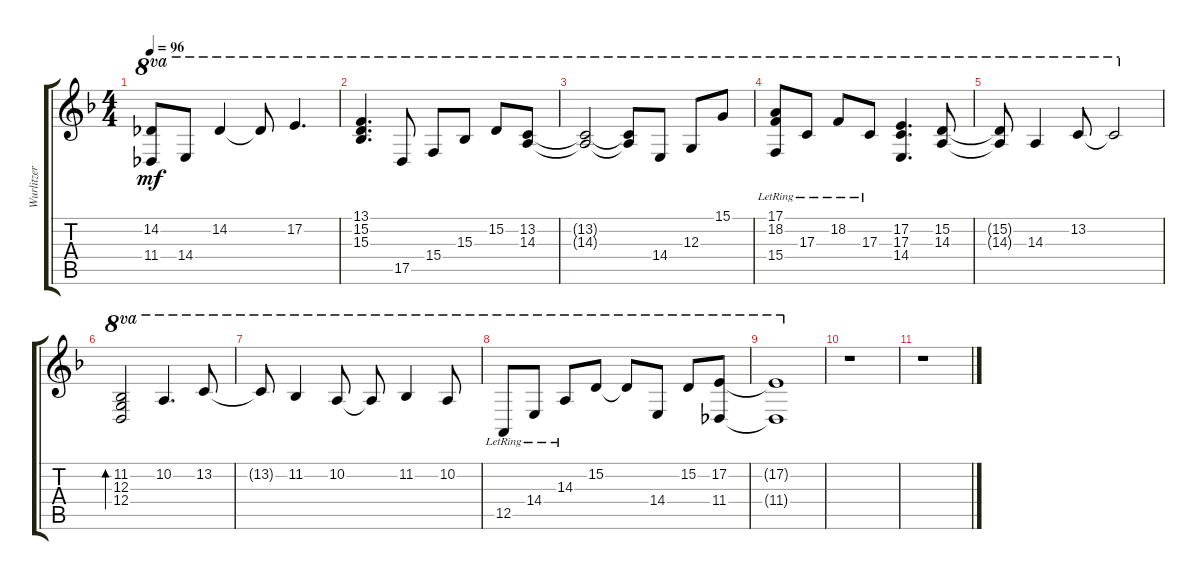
\track ("Wurlitzer - Nick Nasmyth" "Wurlitzer ") {instrument electricpiano2}
\staff {score tabs}
\tuning (E4 B3 G3 D3 A2 E2) {hide}
\ts (4 4)
\tempo 96
\clef g2
\ks f
(14.2{t} 11.4{t}).8{ot 8va dy mf} 14.4.8{ot 8va} 14.2.4{ot 8va} 14.2{t}.8{ot 8va} 17.2.4{d ot 8va} |
(13.1 15.2 15.3).4{d ot 8va} 17.5.8{ot 8va} 15.4.8{ot 8va} 15.3.8{ot 8va} 15.2.8{ot 8va} (13.2 14.3).8{ot 8va} |
(13.2{t} 14.3{t}).2{ot 8va} (13.2{t} 14.3{t}).8{ot 8va} 14.4.8{ot 8va} 12.3.8{ot 8va} 15.1.8{ot 8va} |
(17.1{lr} 18.2{lr} 15.4{lr}).8{ot 8va} 17.3{lr}.8{ot 8va} 18.2{lr}.8{ot 8va} 17.3{lr}.8{ot 8va} (17.2 17.3 14.4).4{d ot 8va} (15.2 14.3).8{ot 8va} |
(15.2{t} 14.3{t}).8{ot 8va} 14.3.4{ot 8va} 13.2.8{ot 8va} 13.2{t}.2{ot 8va} |
(11.2 12.3 12.4).2{bd 30 ot 8va} 10.2.4{d ot 8va} 13.2.8{ot 8va} |
13.2{t}.8{ot 8va} 11.2.4{ot 8va} 10.2.8{ot 8va} 10.2{t}.8{ot 8va} 11.2.4{ot 8va} 10.2.8{ot 8va} |
12.5{lr}.8{ot 8va} 14.4{lr}.8{ot 8va} 14.3{lr}.8{ot 8va} 15.2.8{ot 8va} 15.2{t}.8{ot 8va} 14.4.8{ot 8va} 15.2.8{ot 8va} (17.2 11.4).8{ot 8va} |
(17.2{t} 11.4{t}).1{ot 8va} |
r.1 |
r.1
